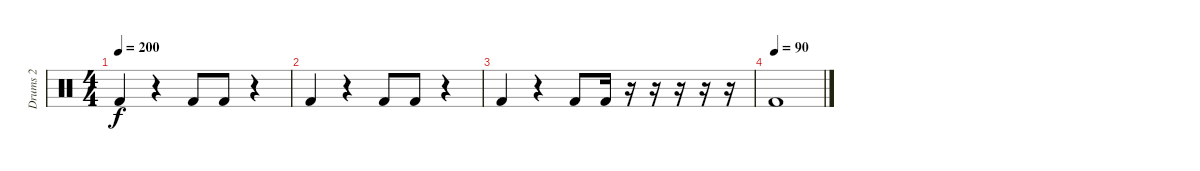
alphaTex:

\track ("Drums 2" "Drums 2") {instrument percussion}
\staff {score}
\articulation defaults
\ts (4 4)
\tempo 200
\clef neutral
\ks c "Kick (hit) 2".4{dy f}
r.4 "Kick (hit) 2".8 "Kick (hit) 2".8 r.4 |
"Kick (hit) 2".4 r.4 "Kick (hit) 2".8 "Kick (hit) 2".8 r.4 |
"Kick (hit) 2".4 r.4 "Kick (hit) 2".8 "Kick (hit) 2".16 r.16 r.16 r.16 r.16 r.16 |
\tempo (90)
"Kick (hit) 2".1
